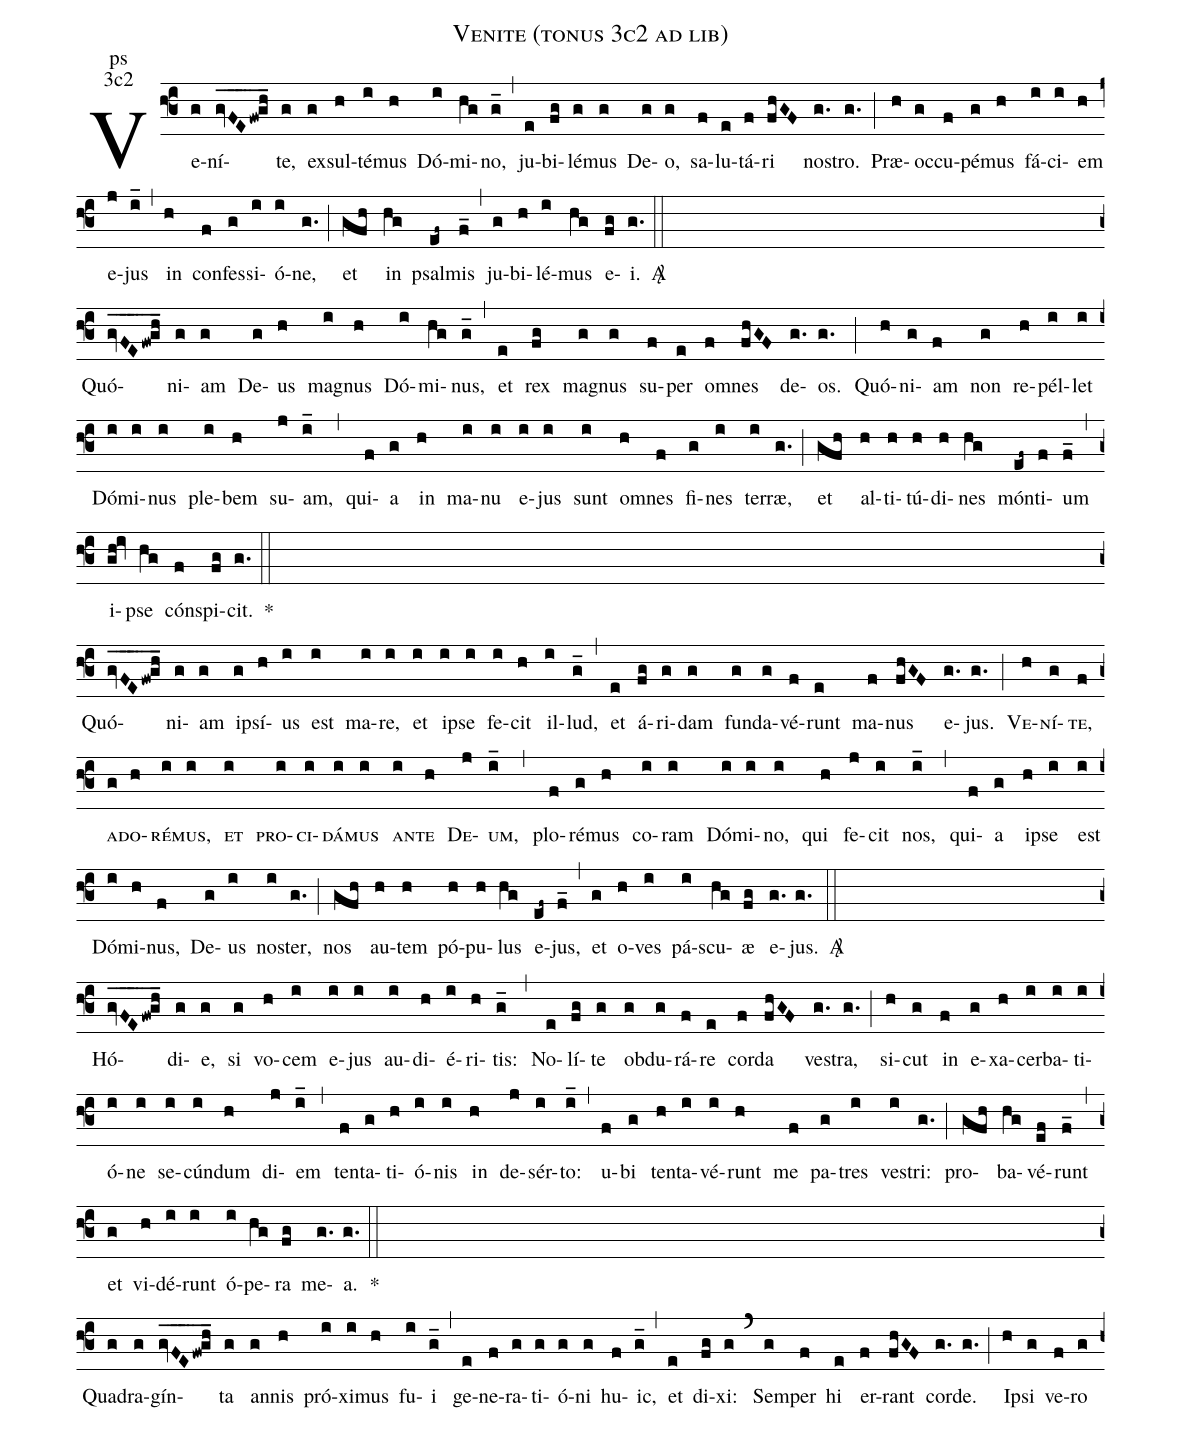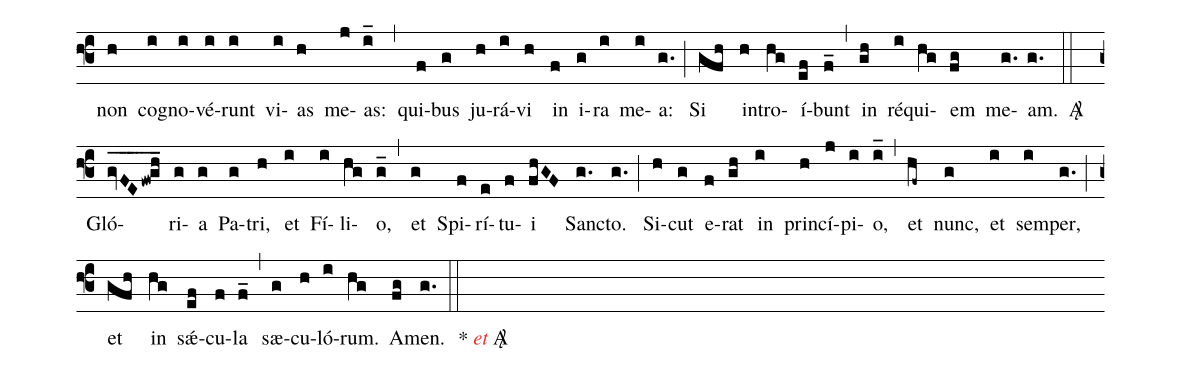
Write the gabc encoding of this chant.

name:Venite (tonus 3c2 ad lib);
office-part:ps;
mode:3c2;
%%
(f3) Ve(g)ní(gvFEfw____@gh_)te,(g) ex(g)sul(h)té(i)mus(h) Dó(i)mi(hg)no,(g_) (,) ju(e)bi(fg)lé(g)mus(g) De(g)o,(g) sa(f)lu(e)tá(f)ri(fhGF) no(g.)stro.(g.) (;) Præ(h)oc(g)cu(f)pé(g)mus(h) fá(i)ci(i)em(h) e(j)jus(i_) (,) in(h) con(f)fes(g)si(i)ó(i)ne,(g.) (;) et(gfh) in(hg) psal(ef~)mis(f_) (,) ju(g)bi(h)lé(i)mus(hg) e(fg)i.(g.)
<sp>A/</sp>(::) (Z)

Quó(gvFEfw____@gh_)ni(g)am(g) De(g)us(h) ma(i)gnus(h) Dó(i)mi(hg)nus,(g_) (,) et(e) rex(fg) ma(g)gnus(g) su(f)per(e) om(f)nes(fhGF) de(g.)os.(g.) (;) Quó(h)ni(g)am(f) non(g) re(h)pél(i)let(i) Dó(i)mi(i)nus(i) ple(i)bem(h) su(j)am,(i_) (,) qui(f)a(g) in(h) ma(i)nu(i) e(i)jus(i) sunt(i) om(h)nes(f) fi(g)nes(i) ter(i)ræ,(g.) (;) et(gfh) al(h)ti(h)tú(h)di(h)nes(hg) món(ef~)ti(f)um(f_) (,) i(gh@iv)pse(hg) cón(f)spi(fg)cit.(g.)
<sp>*</sp>(::) (Z)

Quó(gvFEfw____@gh_)ni(g)am(g) i(g)psí(h)us(i) est(i) ma(i)re,(i) et(i) i(i)pse(i) fe(i)cit(h) il(i)lud,(g_) (,) et(e) á(fg)ri(g)dam(g) fun(g)da(g)vé(f)runt(e) ma(f)nus(fhGF) e(g.)jus.(g.) (;) <sc>Ve(h)ní(g)te,(f) a(g)do(h)ré(i)mus,(i) et(i) pro(i)ci(i)dá(i)mus(i) an(i)te(h) De(j)um,</sc>(i_) (,) plo(f)ré(g)mus(h) co(i)ram(i) Dó(i)mi(i)no,(i) qui(h) fe(j)cit(i) nos,(i_) (,) qui(f)a(g) i(h)pse(i) est(i) Dó(i)mi(h)nus,(f) De(g)us(i) no(i)ster,(g.) (;) nos(gfh) au(h)tem(h) pó(h)pu(h)lus(hg) e(ef~)jus,(f_) (,) et(g) o(h)ves(i) pá(i)scu(hg)æ(fg) e(g.)jus.(g.)
<sp>A/</sp>(::) (Z)

Hó(gvFEfw____@gh_)di(g)e,(g) si(g) vo(h)cem(i) e(i)jus(i) au(i)di(h)é(i)ri(h)tis:(g_) (,) No(e)lí(fg)te(g) ob(g)du(g)rá(f)re(e) cor(f)da(fhGF) ve(g.)stra,(g.) (;) si(h)cut(g) in(f) e(g)xa(h)cer(i)ba(i)ti(i)ó(i)ne(i) se(i)cún(i)dum(h) di(j)em(i_) (,) ten(f)ta(g)ti(h)ó(i)nis(i) in(h) de(j)sér(i)to:(i_) (,) u(f)bi(g) ten(h)ta(i)vé(i)runt(h) me(f) pa(g)tres(i) ve(i)stri:(g.) (;) pro(gfh)ba(hg)vé(ef)runt(f_) (,) et(g) vi(h)dé(i)runt(i) ó(i)pe(hg)ra(fg) me(g.)a.(g.)
<sp>*</sp>(::) (Z)

Qua(g)dra(g)gín(gvFEfw____@gh_)ta(g) an(g)nis(h) pró(i)xi(i)mus(h) fu(i)i(g_) (,) ge(e)ne(f)ra(g)ti(g)ó(g)ni(g) hu(f)ic,(g_) (,) et(e) di(fg)xi:(g) (`) Sem(g)per(f) hi(e) er(f)rant(fhGF) cor(g.)de.(g.) (;) I(h)psi(g) ve(f)ro(g) non(h) co(i)gno(i)vé(i)runt(i) vi(i)as(h) me(j)as:(i_) (,) qui(f)bus(g) ju(h)rá(i)vi(h) in(f) i(g)ra(i) me(i)a:(g.) (;) Si(gfh) in(h)tro(hg)í(ef)bunt(f_) (,) in(gh) ré(i)qui(hg)em(fg) me(g.)am.(g.)
<sp>A/</sp>(::) (Z)

Gló(gvFEfw____@gh_)ri(g)a(g) Pa(g)tri,(h) et(i) Fí(i)li(hg)o,(g_) (,) et(g) Spi(f)rí(e)tu(f)i(fhGF) San(g.)cto.(g.) (;) Si(h)cut(g) e(f)rat(gh) in(i) prin(h)cí(j)pi(i)o,(i_) (,) et(hf~) nunc,(g) et(i) sem(i)per,(g.) (;) et(gfh) in(hg) sǽ(ef)cu(f)la(f_) (,) sæ(g)cu(h)ló(i)rum.(hg) A(fg)men.(g.) (::)
<sp>*</sp> <c><i>et</i></c> <sp>A/</sp>( )
